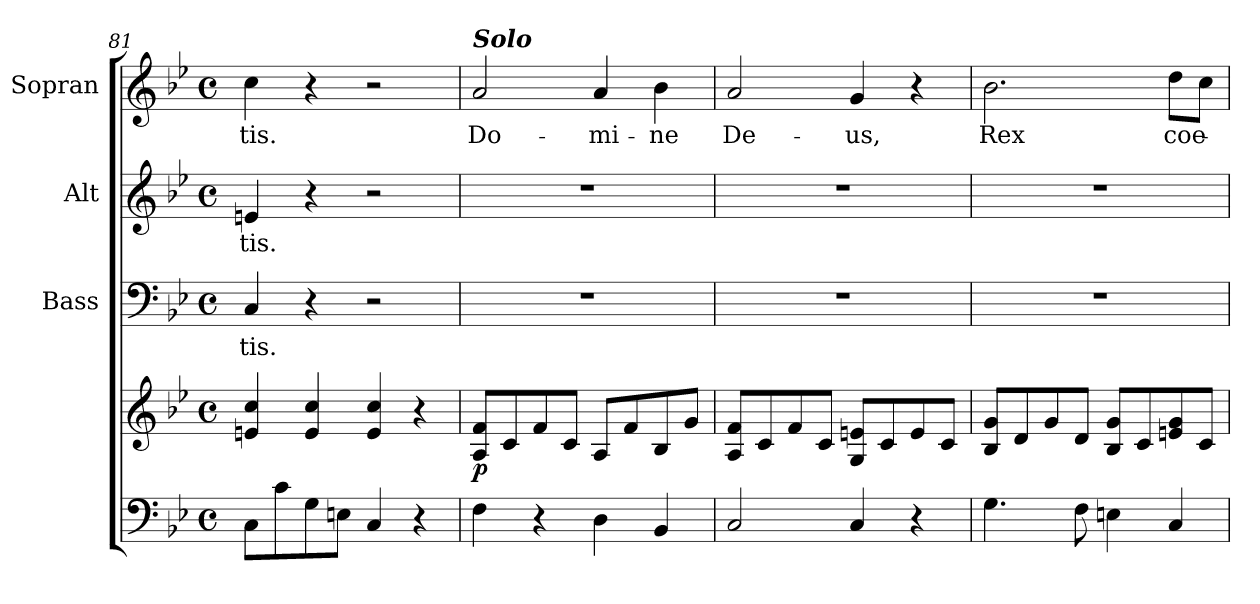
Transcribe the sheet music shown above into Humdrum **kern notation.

**kern	**kern	**dynam	**kern	**text	**kern	**text	**kern	**text
*part4	*part4	*part4	*part3	*part3	*part2	*part2	*part1	*part1
*staff5	*staff4	*staff4/5	*staff3	*staff3	*staff2	*staff2	*staff1	*staff1
*	*	*	*I"Bass	*	*I"Alt	*	*I"Sopran	*
*	*	*	*I'B.	*	*I'A.	*	*I'S.	*
*clefF4	*clefG2	*	*clefF4	*	*clefG2	*	*clefG2	*
*k[b-e-]	*k[b-e-]	*	*k[b-e-]	*	*k[b-e-]	*	*k[b-e-]	*
*B-:	*B-:	*	*B-:	*	*B-:	*	*B-:	*
*M4/4	*M4/4	*	*M4/4	*	*M4/4	*	*M4/4	*
*met(c)	*met(c)	*	*met(c)	*	*met(c)	*	*met(c)	*
=81	=81	=81	=81	=81	=81	=81	=81	=81
!	!	!	!	!LO:LY:b	!	!LO:LY:b	!	!LO:LY:b
8C\L	4en/ 4cc/	.	4C/	-tis.	4en/	-tis.	4cc\	-tis.
8c\	.	.	.	.	.	.	.	.
8G\	4e/ 4cc/	.	4r	.	4r	.	4r	.
8En\J	.	.	.	.	.	.	.	.
4C/	4e/ 4cc/	.	2r	.	2r	.	2r	.
4r	4r	.	.	.	.	.	.	.
!!LO:LB:g=z
=82	=82	=82	=82	=82	=82	=82	=82	=82
!	!	!	!	!	!	!	!LO:TX:a:Bi:t=Solo	!
!	!	!LO:DY:b	!	!	!	!	!	!LO:LY:b
4F\	8A/ 8f/L	p	1r	.	1r	.	2a/	Do-
.	8c/	.	.	.	.	.	.	.
4r	8f/	.	.	.	.	.	.	.
.	8c/J	.	.	.	.	.	.	.
!	!	!	!	!	!	!	!	!LO:LY:b
4D\	8A/L	.	.	.	.	.	4a/	-mi-
.	8f/	.	.	.	.	.	.	.
!	!	!	!	!	!	!	!	!LO:LY:b
4BB-/	8B-/	.	.	.	.	.	4b-\	-ne
.	8g/J	.	.	.	.	.	.	.
=83	=83	=83	=83	=83	=83	=83	=83	=83
!	!	!	!	!	!	!	!	!LO:LY:b
2C/	8A/ 8f/L	.	1r	.	1r	.	2a/	De-
.	8c/	.	.	.	.	.	.	.
.	8f/	.	.	.	.	.	.	.
.	8c/J	.	.	.	.	.	.	.
!	!	!	!	!	!	!	!	!LO:LY:b
4C/	8G/ 8en/L	.	.	.	.	.	4g/	-us,
.	8c/	.	.	.	.	.	.	.
4r	8e/	.	.	.	.	.	4r	.
.	8c/J	.	.	.	.	.	.	.
=84	=84	=84	=84	=84	=84	=84	=84	=84
!	!	!	!	!	!	!	!	!LO:LY:b
4.G\	8B-/ 8g/L	.	1r	.	1r	.	2.b-\	Rex
.	8d/	.	.	.	.	.	.	.
.	8g/	.	.	.	.	.	.	.
8F\	8d/J	.	.	.	.	.	.	.
4En\	8B-/ 8g/L	.	.	.	.	.	.	.
.	8c/	.	.	.	.	.	.	.
!	!	!	!	!	!	!	!	!LO:LY:b
4C/	8en/ 8g/	.	.	.	.	.	8dd\L	coe-
.	8c/J	.	.	.	.	.	8cc\J	.
=	=	=	=	=	=	=	=	=
*-	*-	*-	*-	*-	*-	*-	*-	*-
